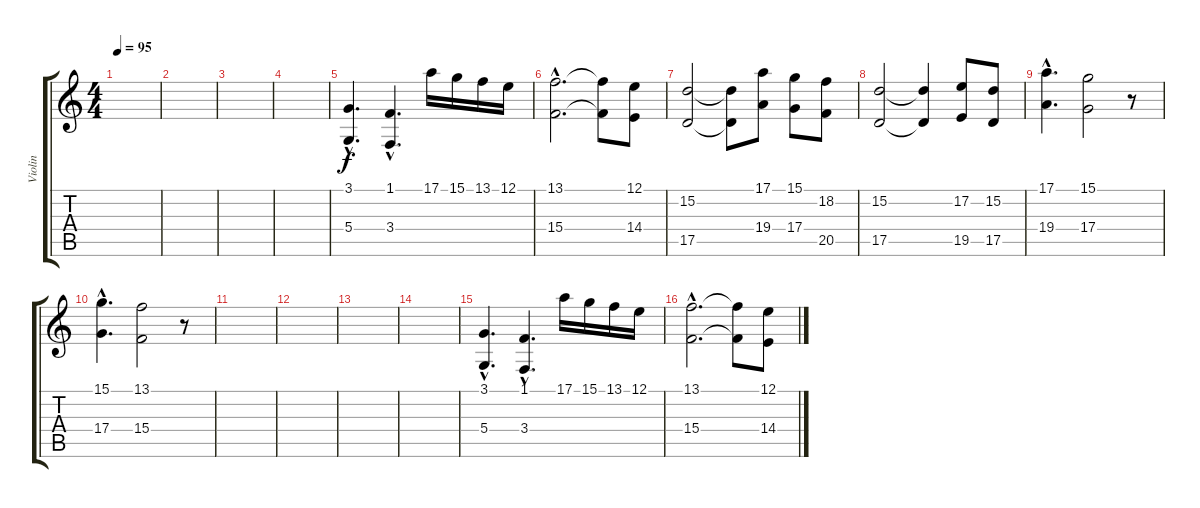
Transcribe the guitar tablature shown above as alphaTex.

\track ("Violin" "Violin") {instrument tremolostrings}
\staff {score tabs}
\tuning (E4 B3 G3 D3 A2 E2) {hide}
\ts (4 4)
\tempo 95
\clef g2
\ks c
|
|
|
|
(3.1{hac} 5.4{hac}).4{d} (1.1{hac} 3.4{hac}).4{d} 17.1.16 15.1.16 13.1.16 12.1.16 |
(13.1{hac} 15.4{hac}).2{d} (13.1{t} 15.4{t}).8 (12.1 14.4).8 |
(15.2 17.5).2 (15.2{t} 17.5{t}).8 (17.1 19.4).8 (15.1 17.4).8 (18.2 20.5).8 |
(15.2 17.5).2 (15.2{t} 17.5{t}).4 (17.2 19.5).8 (15.2 17.5).8 |
(17.1{hac} 19.4{hac}).4{d} (15.1 17.4).2 r.8 |
(15.1{hac} 17.4{hac}).4{d} (13.1 15.4).2 r.8 |
|
|
|
|
(3.1{hac} 5.4{hac}).4{d} (1.1{hac} 3.4{hac}).4{d} 17.1.16 15.1.16 13.1.16 12.1.16 |
(13.1{hac} 15.4{hac}).2{d} (13.1{t} 15.4{t}).8 (12.1 14.4).8
